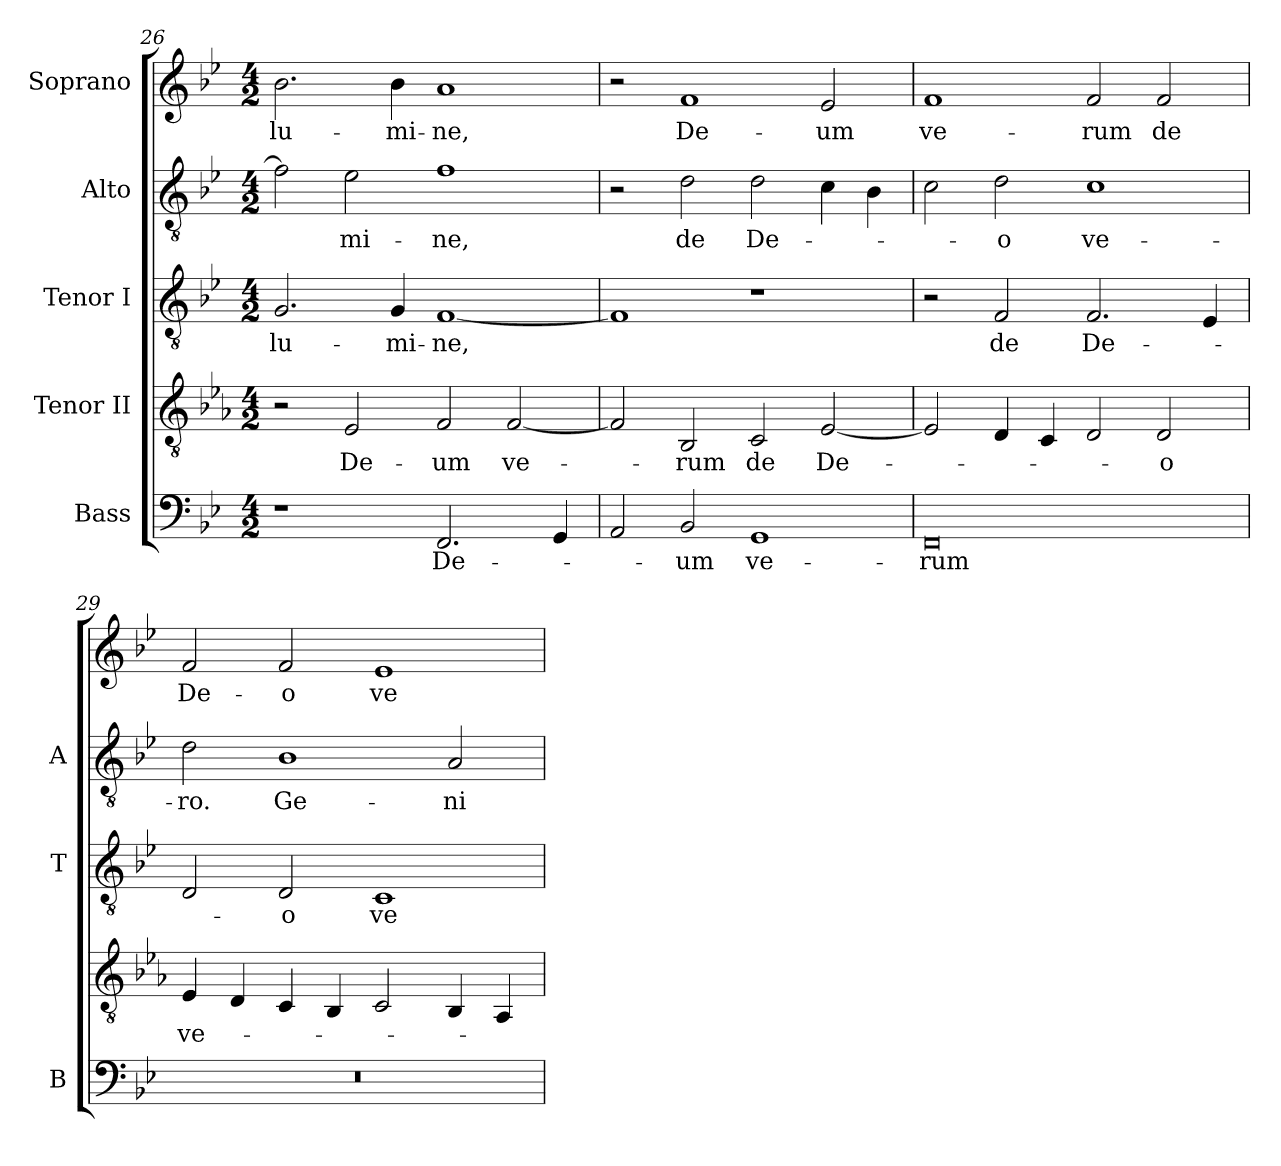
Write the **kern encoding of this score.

**kern	**text	**kern	**text	**kern	**text	**kern	**text	**kern	**text
*part5	*part5	*part4	*part4	*part3	*part3	*part2	*part2	*part1	*part1
*staff5	*staff5	*staff4	*staff4	*staff3	*staff3	*staff2	*staff2	*staff1	*staff1
*I"Bass	*	*I"Tenor II	*	*I"Tenor I	*	*I"Alto	*	*I"Soprano	*
*I'B	*	*	*	*I'T	*	*I'A	*	*	*
*clefF4	*	*clefGv2	*	*clefGv2	*	*clefGv2	*	*clefG2	*
*	*	*ITrd-4c-7	*	*	*	*	*	*	*
*k[b-e-]	*	*k[b-e-]	*	*k[b-e-]	*	*k[b-e-]	*	*k[b-e-]	*
*B-:	*	*B-:	*	*B-:	*	*B-:	*	*B-:	*
*M4/2	*	*M4/2	*	*M4/2	*	*M4/2	*	*M4/2	*
=26	=26	=26	=26	=26	=26	=26	=26	=26	=26
!	!	!	!	!	!LO:LY:b:color=#000000	!	!	!	!
!	!	!	!	!	!	!	!	!	!LO:LY:b:color=#000000
1r	.	2r	.	2.Gi/	lu-	2fi\]	.	2.b-i\	lu-
!	!	!	!LO:LY:b:color=#000000	!	!	!	!	!	!
!	!	!	!	!	!	!	!LO:LY:b:color=#000000	!	!
.	.	2B-i/	De-	.	.	2e-i\	-mi-	.	.
!	!	!	!	!	!LO:LY:b:color=#000000	!	!	!	!
!	!	!	!	!	!	!	!	!	!LO:LY:b:color=#000000
.	.	.	.	4Gi/	-mi-	.	.	4b-i\	-mi-
!	!LO:LY:b:color=#000000	!	!	!	!	!	!	!	!
!	!	!	!LO:LY:b:color=#000000	!	!	!	!	!	!
!	!	!	!	!	!LO:LY:b:color=#000000	!	!	!	!
!	!	!	!	!	!	!	!LO:LY:b:color=#000000	!	!
!	!	!	!	!	!	!	!	!	!LO:LY:b:color=#000000
2.FFi/	De-	2ci/	-um	[<1Fi	-ne,	1fi	-ne,	1ai	-ne,
!	!	!	!LO:LY:b:color=#000000	!	!	!	!	!	!
.	.	[<2ci/	ve-	.	.	.	.	.	.
4GGi/	.	.	.	.	.	.	.	.	.
=27	=27	=27	=27	=27	=27	=27	=27	=27	=27
2AAi/	.	2ci/]	.	1Fi]	.	2r	.	2r	.
!	!LO:LY:b:color=#000000	!	!	!	!	!	!	!	!
!	!	!	!LO:LY:b:color=#000000	!	!	!	!	!	!
!	!	!	!	!	!	!	!LO:LY:b:color=#000000	!	!
!	!	!	!	!	!	!	!	!	!LO:LY:b:color=#000000
2BB-i/	-um	2Fi/	-rum	.	.	2di\	de	1fi	De-
!	!LO:LY:b:color=#000000	!	!	!	!	!	!	!	!
!	!	!	!LO:LY:b:color=#000000	!	!	!	!	!	!
!	!	!	!	!	!	!	!LO:LY:b:color=#000000	!	!
1GGi	ve-	2Gi/	de	1r	.	2di\	De-	.	.
!	!	!	!LO:LY:b:color=#000000	!	!	!	!	!	!
!	!	!	!	!	!	!	!	!	!LO:LY:b:color=#000000
.	.	[<2B-i/	De-	.	.	4ci\	.	2e-i/	-um
.	.	.	.	.	.	4B-i\	.	.	.
=28	=28	=28	=28	=28	=28	=28	=28	=28	=28
!	!LO:LY:b:color=#000000	!	!	!	!	!	!	!	!
!	!	!	!	!	!	!	!	!	!LO:LY:b:color=#000000
0FFi	-rum	2B-i/]	.	2r	.	2ci\	.	1fi	ve-
!	!	!	!	!	!LO:LY:b:color=#000000	!	!	!	!
!	!	!	!	!	!	!	!LO:LY:b:color=#000000	!	!
.	.	4Ai/	.	2Fi/	de	2di\	-o	.	.
.	.	4Gi/	.	.	.	.	.	.	.
!	!	!	!	!	!LO:LY:b:color=#000000	!	!	!	!
!	!	!	!	!	!	!	!LO:LY:b:color=#000000	!	!
!	!	!	!	!	!	!	!	!	!LO:LY:b:color=#000000
.	.	2Ai/	.	2.Fi/	De-	1ci	ve-	2fi/	-rum
!	!	!	!LO:LY:b:color=#000000	!	!	!	!	!	!
!	!	!	!	!	!	!	!	!	!LO:LY:b:color=#000000
.	.	2Ai/	-o	.	.	.	.	2fi/	de
.	.	.	.	4E-i/	.	.	.	.	.
=29	=29	=29	=29	=29	=29	=29	=29	=29	=29
!LO:N:vis=1	!	!	!	!	!	!	!	!	!
!	!	!	!LO:LY:b:color=#000000	!	!	!	!	!	!
!	!	!	!	!	!	!	!LO:LY:b:color=#000000	!	!
!	!	!	!	!	!	!	!	!	!LO:LY:b:color=#000000
0r	.	4B-i/	ve-	2Di/	.	2di\	-ro.	2fi/	De-
.	.	4Ai/	.	.	.	.	.	.	.
!	!	!	!	!	!LO:LY:b:color=#000000	!	!	!	!
!	!	!	!	!	!	!	!LO:LY:b:color=#000000	!	!
!	!	!	!	!	!	!	!	!	!LO:LY:b:color=#000000
.	.	4Gi/	.	2Di/	-o	1B-i	Ge-	2fi/	-o
.	.	4Fi/	.	.	.	.	.	.	.
!	!	!	!	!	!LO:LY:b:color=#000000	!	!	!	!
!	!	!	!	!	!	!	!	!	!LO:LY:b:color=#000000
.	.	2Gi/	.	1Ci	ve-	.	.	1e-i	ve-
!	!	!	!	!	!	!	!LO:LY:b:color=#000000	!	!
.	.	4Fi/	.	.	.	2Ai/	-ni-	.	.
.	.	4E-i/	.	.	.	.	.	.	.
=	=	=	=	=	=	=	=	=	=
*-	*-	*-	*-	*-	*-	*-	*-	*-	*-
